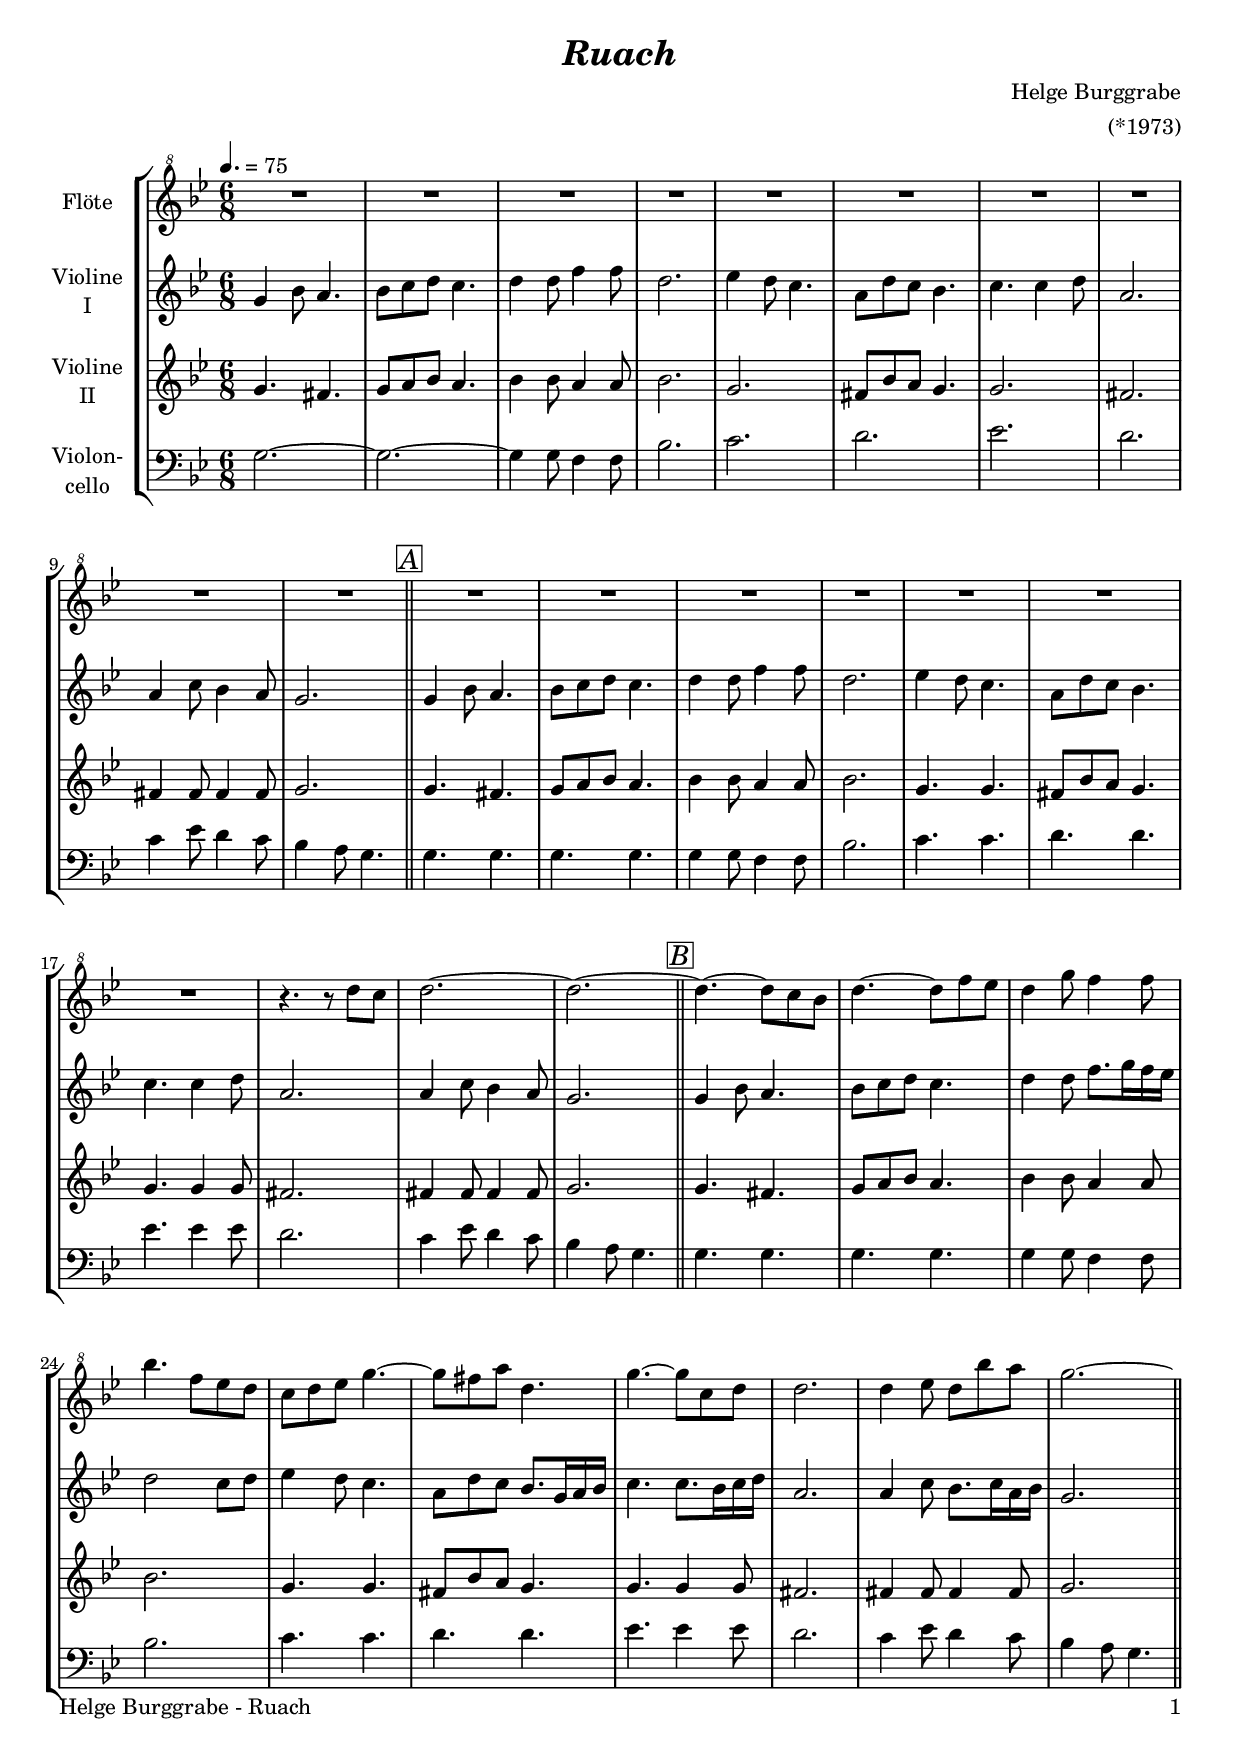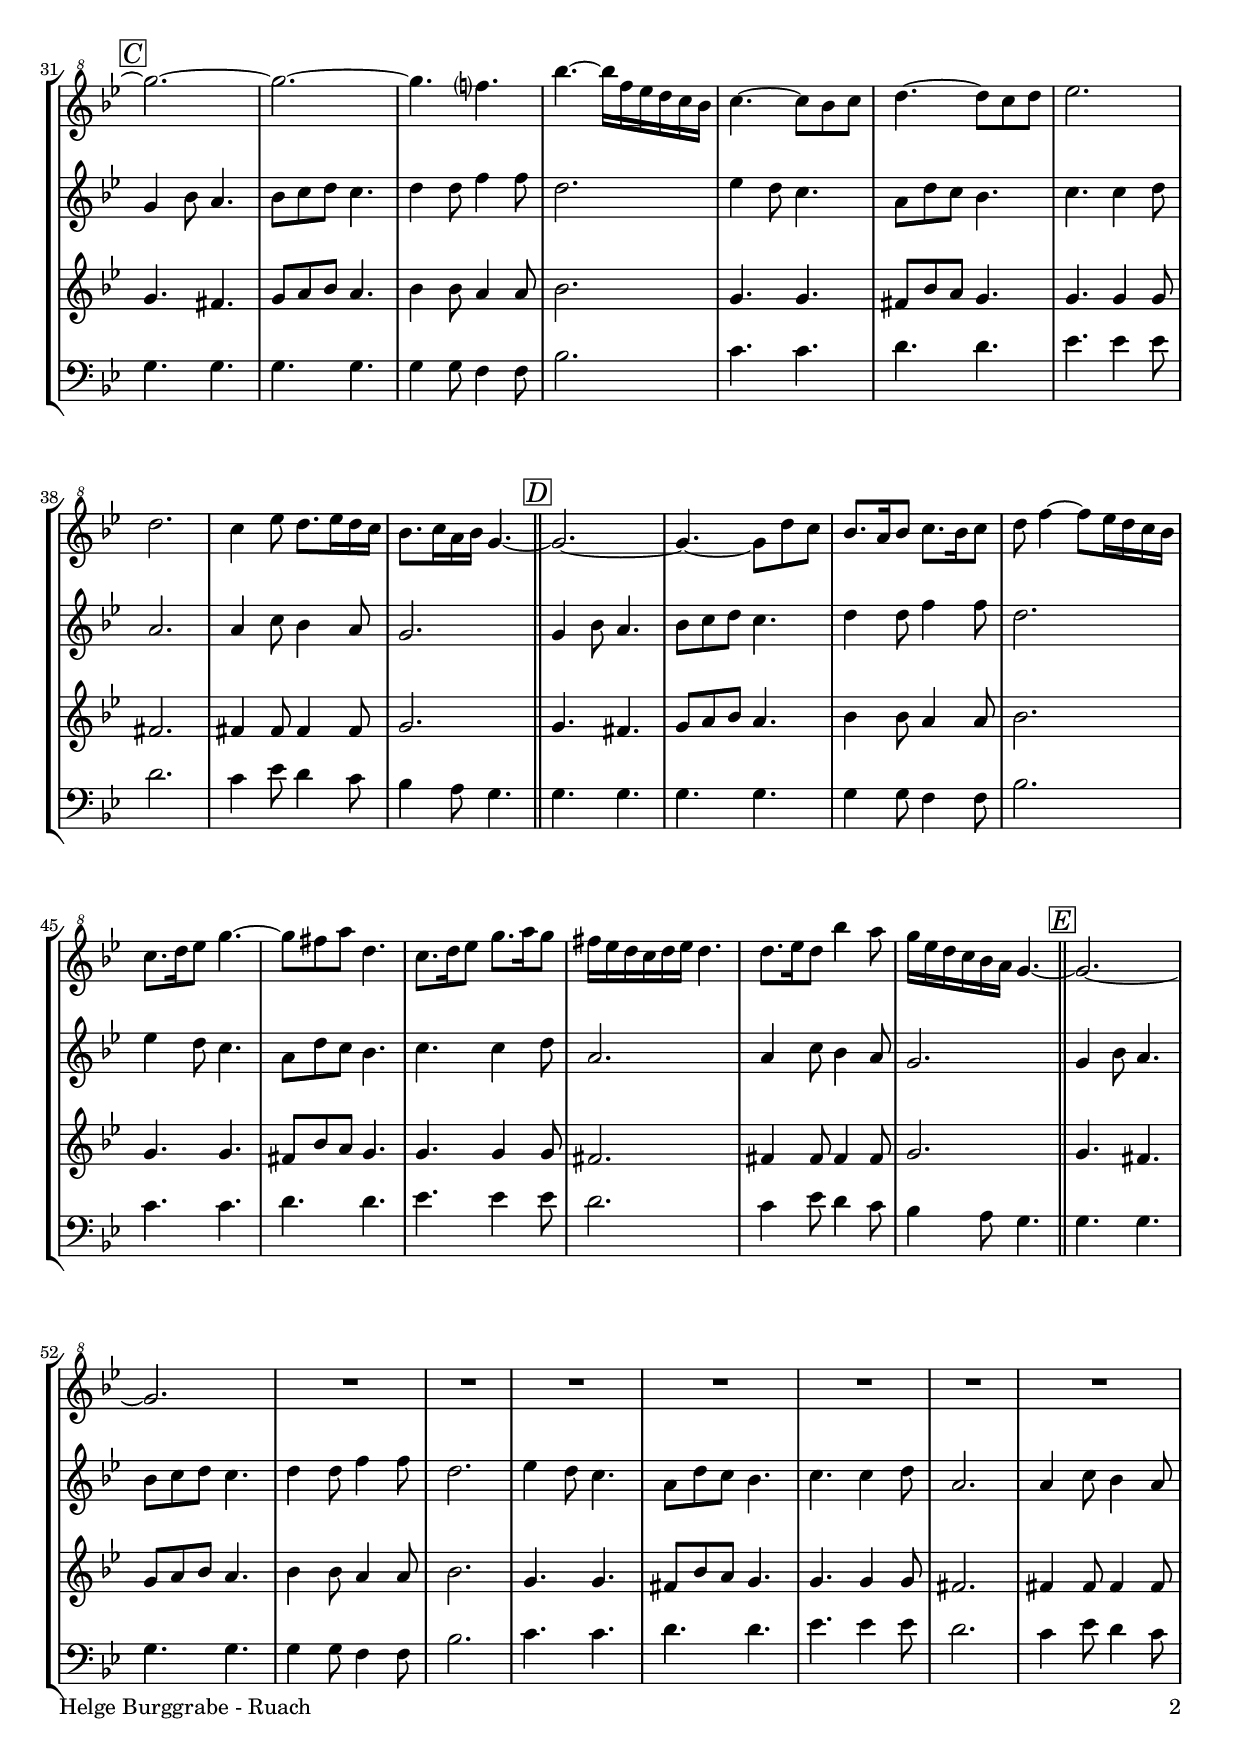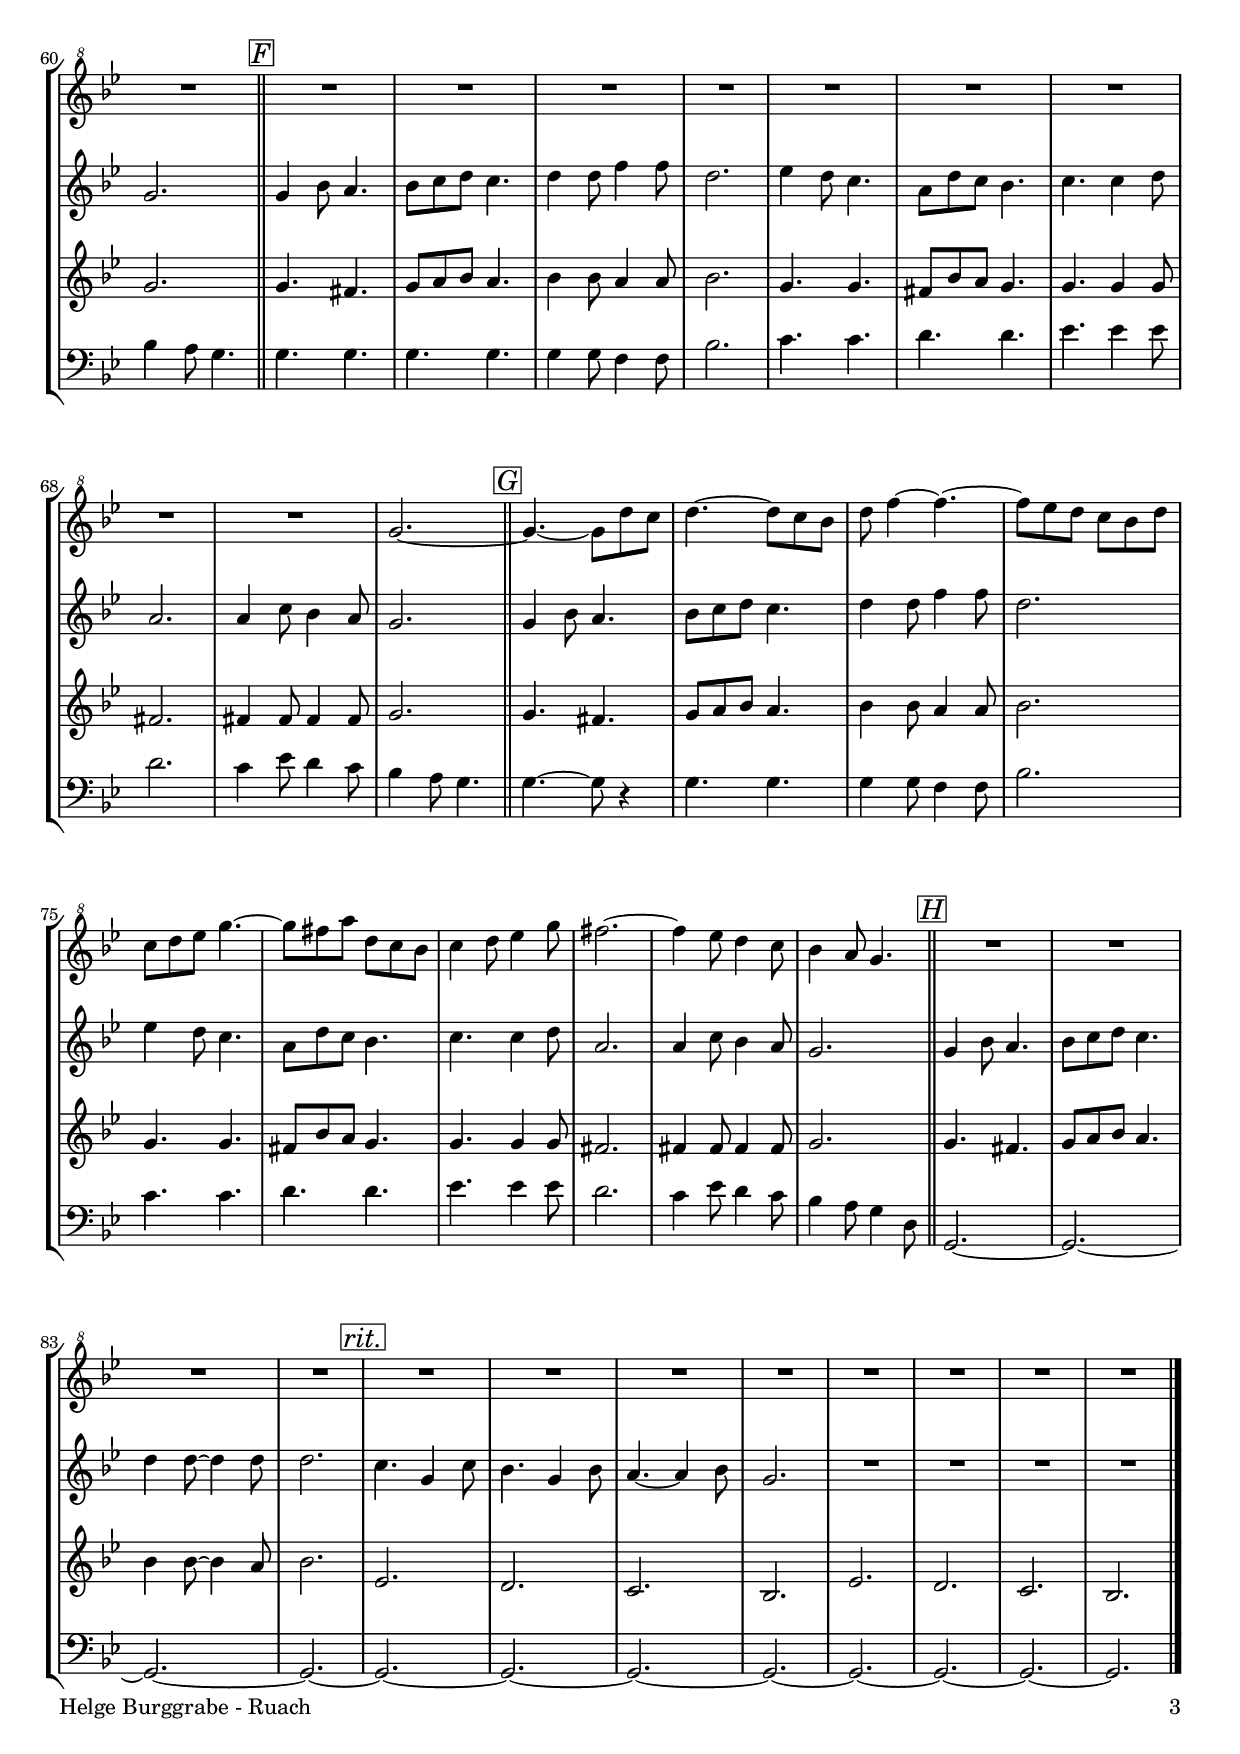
\version "2.24.4"
\include "deutsch.ly"
  
#(set-global-staff-size 19)

\header {
  title     = \markup \bold \italic "Ruach"
  composer  = "Helge Burggrabe"
  arranger  = "(*1973)"
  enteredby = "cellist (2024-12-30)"
%  piece     = ""
}

voiceconsts = {
  \key d \minor
  \time 6/8
  \clef "treble"
  \numericTimeSignature
  \compressEmptyMeasures
% Set default beaming for all staves
%  \set Timing.beamExceptions = #'()
%  \set Timing.baseMoment     = #(ly:make-moment 1 4)
%  \set Timing.beatStructure  = #'(1 1 1)
  \tempo 4.=75
}

mifl = "flute"
mivl = "violin"
miva = "viola"
mipz = "pizzicato strings"
mivc = "cello"

boxa = { \bar "||" \mark \markup \box \italic "A" }
boxb = { \bar "||" \mark \markup \box \italic "B" }
boxc = { \bar "||" \mark \markup \box \italic "C" }
boxd = { \bar "||" \mark \markup \box \italic "D" }
boxe = { \bar "||" \mark \markup \box \italic "E" }
boxf = { \bar "||" \mark \markup \box \italic "F" }
boxg = { \bar "||" \mark \markup \box \italic "G" }
boxh = { \bar "||" \mark \markup \box \italic "H" }

rit = \mark \markup \box \italic "rit."

va = \relative c''' {
  \voiceconsts
  \clef "treble^8"
  
  R2.*10 \boxa
  R2.*7
  r4. r8 a g
  a2.~
  a~ \boxb

  a4.~ a8 g f
  a4.~ a8 c b
  a4 d8 c4 c8
  f4. c8 b a
  g a b d4.~

  d8 cis e a,4.
  d~ d8 g, a
  a2.
  a4 b8 a f' e
  d2.~ \boxc

  d~
  d~
  d4. c?
  f~ f16 c b a g f
  g4.~ g8 f g

  a4.~ a8 g a
  b2.
  a
  g4 b8 a8. b16 a g
  f8. g16 e f d4.~ \boxd

  d2.~
  d4.~ d8 a' g
  f8. e16 f8 g8. f16 g8
  a c4~ c8 b16 a g f
  g8. a16 b8 d4.~

  d8 cis e a,4.
  g8. a16 b8 d8. e16 d8
  cis16 b a g a b a4.
  a8. b16 a8 f'4 e8
  d16 b a g f e d4.~ \boxe

  d2.~
  d
  R2.*8 \boxf
  R2.*9
  d2.~ \boxg

  d4.~ d8 a' g
  a4.~ a8 g f
  a c4~ c4.~
  c8 b a g f a
  g a b d4.~

  d8 cis e a, g f
  g4 a8 b4 d8
  cis2.~
  cis4 b8 a4 g8
  f4 e8 d4. \boxh

  R2.*4 \rit
  R2.*8 \bar "|."
}

vb = \relative c' {
  \voiceconsts

  d4 f8 e4.
  f8 g a g4.
  a4 a8 c4 c8
  a2.
  b4 a8 g4.
  e8 a g f4.
  g g4 a8
  e2.

  e4 g8 f4 e8
  d2. \boxa
  d4 f8 e4.
  f8 g a g4.
  a4 a8 c4 c8
  a2.

  b4 a8 g4.
  e8 a g f4.
  g g4 a8
  e2.
  e4 g8 f4 e8
  d2. \boxb

  d4 f8 e4.
  f8 g a g4.
  a4 a8 c8. d16 c b
  a2 g8 a
  b4 a8 g4.

  e8 a g f8. d16 e f
  g4. g8. f16 g a
  e2.
  e4 g8 f8. g16 e f
  d2. \boxc

  d4 f8 e4.
  f8 g a g4.
  a4 a8 c4 c8
  a2.
  b4 a8 g4.

  e8 a g f4.
  g g4 a8
  e2.
  e4 g8 f4 e8
  d2. \boxd

  d4 f8 e4.
  f8 g a g4.
  a4 a8 c4 c8
  a2.
  b4 a8 g4.

  e8 a g f4.
  g g4 a8
  e2.
  e4 g8 f4 e8
  d2. \boxe

  d4 f8 e4.
  f8 g a g4.
  a4 a8 c4 c8
  a2.
  b4 a8 g4.
  e8 a g f4.
  g g4 a8
  e2.

  e4 g8 f4 e8
  d2. \boxf
  d4 f8 e4.
  f8 g a g4.
  a4 a8 c4 c8
  a2.

  b4 a8 g4.
  e8 a g f4.
  g g4 a8
  e2.
  e4 g8 f4 e8
  d2. \boxg

  d4 f8 e4.
  f8 g a g4.
  a4 a8 c4 c8
  a2.
  b4 a8 g4.

  e8 a g f4.
  g g4 a8
  e2.
  e4 g8 f4 e8
  d2. \boxh

  d4 f8 e4.
  f8 g a g4.
  a4 a8~ a4 a8
  a2. \rit
  g4. d4 g8
  f4. d4 f8
  e4.~ e4 f8
  d2.
  R2.*4 \bar "|."
}

vc = \relative c' {
  \voiceconsts

  d4. cis
  d8 e f e4.
  f4 f8 e4 e8
  f2.
  d
  cis8 f e d4.
  d2.
  cis

  cis4 cis8 cis4 cis8
  d2. \boxa
  d4. cis
  d8 e f e4.
  f4 f8 e4 e8
  f2.
  
  d4. d
  cis8 f e d4.
  d d4 d8
  cis2.
  cis4 cis8 cis4 cis8
  d2. \boxb

  d4. cis
  d8 e f e4.
  f4 f8 e4 e8
  f2.
  d4. d

  cis8 f e d4.
  d d4 d8
  cis2.
  cis4 cis8 cis4 cis8
  d2. \boxc

  d4. cis
  d8 e f e4.
  f4 f8 e4 e8
  f2.
  d4. d

  cis8 f e d4.
  d d4 d8
  cis2.
  cis4 cis8 cis4 cis8
  d2. \boxd

  d4. cis
  d8 e f e4.
  f4 f8 e4 e8
  f2.
  d4. d

  cis8 f e d4.
  d d4 d8
  cis2.
  cis4 cis8 cis4 cis8
  d2. \boxe

  d4. cis
  d8 e f e4.
  f4 f8 e4 e8
  f2.
  d4. d
  cis8 f e d4.
  d d4 d8
  cis2.

  cis4 cis8 cis4 cis8
  d2. \boxf
  d4. cis
  d8 e f e4.
  f4 f8 e4 e8
  f2.

  d4. d
  cis8 f e d4.
  d d4 d8
  cis2.
  cis4 cis8 cis4 cis8
  d2. \boxg

  d4. cis
  d8 e f e4.
  f4 f8 e4 e8
  f2.
  d4. d

  cis8 f e d4.
  d d4 d8
  cis2.
  cis4 cis8 cis4 cis8
  d2. \boxh

  d4. cis
  d8 e f e4.
  f4 f8~ f4 e8
  f2. \rit
  b,

  a
  g
  f
  b
  a
  g
  f \bar "|."
}

vd = \relative c {
  \voiceconsts
  \clef "bass"

  d2.~
  d~
  d4 d8 c4 c8
  f2.
  g
  a
  b
  a

  g4 b8 a4 g8
  f4 e8 d4. \boxa
  d d
  d d
  d4 d8 c4 c8
  f2.

  g4. g
  a a
  b b4 b8
  a2.
  g4 b8 a4 g8
  f4 e8 d4. \boxb

  d d
  d d
  d4 d8 c4 c8
  f2.
  g4. g

  a a
  b b4 b8
  a2.
  g4 b8 a4 g8
  f4 e8 d4. \boxc

  d d
  d d
  d4 d8 c4 c8
  f2.
  g4. g

  a a
  b b4 b8
  a2.
  g4 b8 a4 g8
  f4 e8 d4. \boxd

  d d
  d d
  d4 d8 c4 c8
  f2.
  g4. g

  a a
  b b4 b8
  a2.
  g4 b8 a4 g8
  f4 e8 d4. \boxe

  d d
  d d
  d4 d8 c4 c8
  f2.
  g4. g
  a a
  b b4 b8
  a2.

  g4 b8 a4 g8
  f4 e8 d4. \boxf
  d d
  d d
  d4 d8 c4 c8
  f2.

  g4. g
  a a
  b b4 b8
  a2.
  g4 b8 a4 g8
  f4 e8 d4. \boxg

  d~ d8 r4
  d4. d
  d4 d8 c4 c8
  f2.
  g4. g

  a a
  b b4 b8
  a2.
  g4 b8 a4 g8
  f4 e8 d4 a8 \boxh

  d,2.~
  d~
  d~
  d~ \rit
  d~
  
  d~
  d~
  d~
  d~
  d~
  d~
  d \bar "|."
}


music = \new StaffGroup <<
      \new Staff {
	\set Staff.midiInstrument = \mifl
	\set Staff.instrumentName = \markup \center-column { "Flöte" }
	\transpose d g { \va }
      }

      \new Staff {
	\set Staff.midiInstrument = \mivl
	\set Staff.instrumentName = \markup \center-column { "Violine" "I" }
	\transpose d g { \vb }
      }

      \new Staff {
	\set Staff.midiInstrument = \mivl
	\set Staff.instrumentName = \markup \center-column { "Violine" "II" }
	\transpose d g { \vc }
      }
      
      \new Staff {
	\set Staff.midiInstrument = \mivc
	\set Staff.instrumentName = \markup \center-column { "Violon-" "cello" }
	\transpose d g { \vd }
      }
>>

\book {
  \paper {
    print-page-number = ##t
    print-first-page-number = ##t
    ragged-last-bottom = ##f
    oddHeaderMarkup = \markup \null
    evenHeaderMarkup = \markup \null
    oddFooterMarkup = \markup {
      \fill-line {
        \if \should-print-page-number
        "Helge Burggrabe - Ruach" \fromproperty #'page:page-number-string
      }
    }
    evenFooterMarkup = \oddFooterMarkup
  } \score {
    \music
    \layout {}
  }

  \score {
    \unfoldRepeats \music

    \midi {
      \context {
        \Score
      }
    }
  }
}
